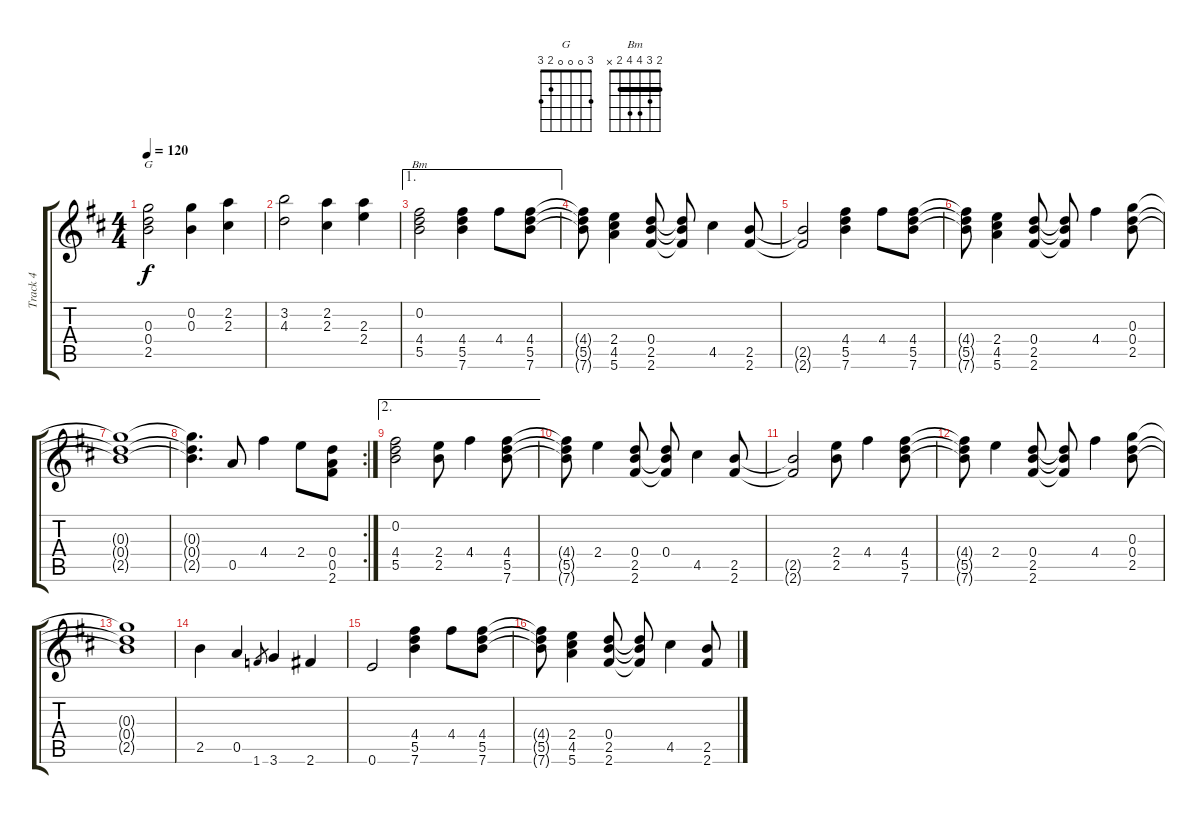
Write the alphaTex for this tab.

\track ("Track 4" "Track 4") {instrument acousticguitarsteel}
\staff {score tabs}
\tuning (E4 B3 G4 D4 A3 E3) {hide}
\chord ("G" 3 0 0 0 2 3)
\chord ("Bm" 2 3 4 4 2 x) {barre 2}
\ts (4 4)
\tempo 120
\clef g2
\ks d
(0.3{t} 0.4{t} 2.5{t}).2{ch "G" dy f} (0.2 0.3).4 (2.2 2.3).4{beam Down} |
(3.2 4.3).2 (2.2 2.3).4{beam Down} (2.3 2.4).4 |
\ae 1
(0.2 4.4 5.5).2{ch "Bm"} (4.4 5.5 7.6).4 4.4.8 (4.4 5.5 7.6).8 |
(4.4{t} 5.5{t} 7.6{t}).8 (2.4 4.5 5.6).4 (0.4 2.5 2.6).8 (0.4{t} 2.5{t} 2.6{t}).8 4.5.4 (2.5 2.6).8 |
(2.5{t} 2.6{t}).2 (4.4 5.5 7.6).4 4.4.8 (4.4 5.5 7.6).8 |
(4.4{t} 5.5{t} 7.6{t}).8 (2.4 4.5 5.6).4 (0.4 2.5 2.6).8 (0.4{t} 2.5{t} 2.6{t}).8 4.4.4 (0.3 0.4 2.5).8 |
(0.3{t} 0.4{t} 2.5{t}).1 |
\rc 2
(0.3{t} 0.4{t} 2.5{t}).4{d} 0.5.8 4.4.4 2.4.8 (0.4 0.5 2.6).8 |
\ae 2
(0.2 4.4 5.5).2 (2.4 2.5).8 4.4.4 (4.4 5.5 7.6).8 |
(4.4{t} 5.5{t} 7.6{t}).8 2.4.4 (0.4 2.5 2.6).8 (0.4 2.5{t} 2.6{t}).8 4.5.4 (2.5 2.6).8 |
(2.5{t} 2.6{t}).2 (2.4 2.5).8 4.4.4 (4.4 5.5 7.6).8 |
(4.4{t} 5.5{t} 7.6{t}).8 2.4.4 (0.4 2.5 2.6).8 (0.4{t} 2.5{t} 2.6{t}).8 4.4.4 (0.3 0.4 2.5).8 |
(0.3{t} 0.4{t} 2.5{t}).1 |
2.5.4 0.5.4 1.6.8{gr} 3.6.4 2.6.4 |
0.6.2 (4.4 5.5 7.6).4 4.4.8 (4.4 5.5 7.6).8 |
(4.4{t} 5.5{t} 7.6{t}).8 (2.4 4.5 5.6).4 (0.4 2.5 2.6).8 (0.4{t} 2.5{t} 2.6{t}).8 4.5.4 (2.5 2.6).8
